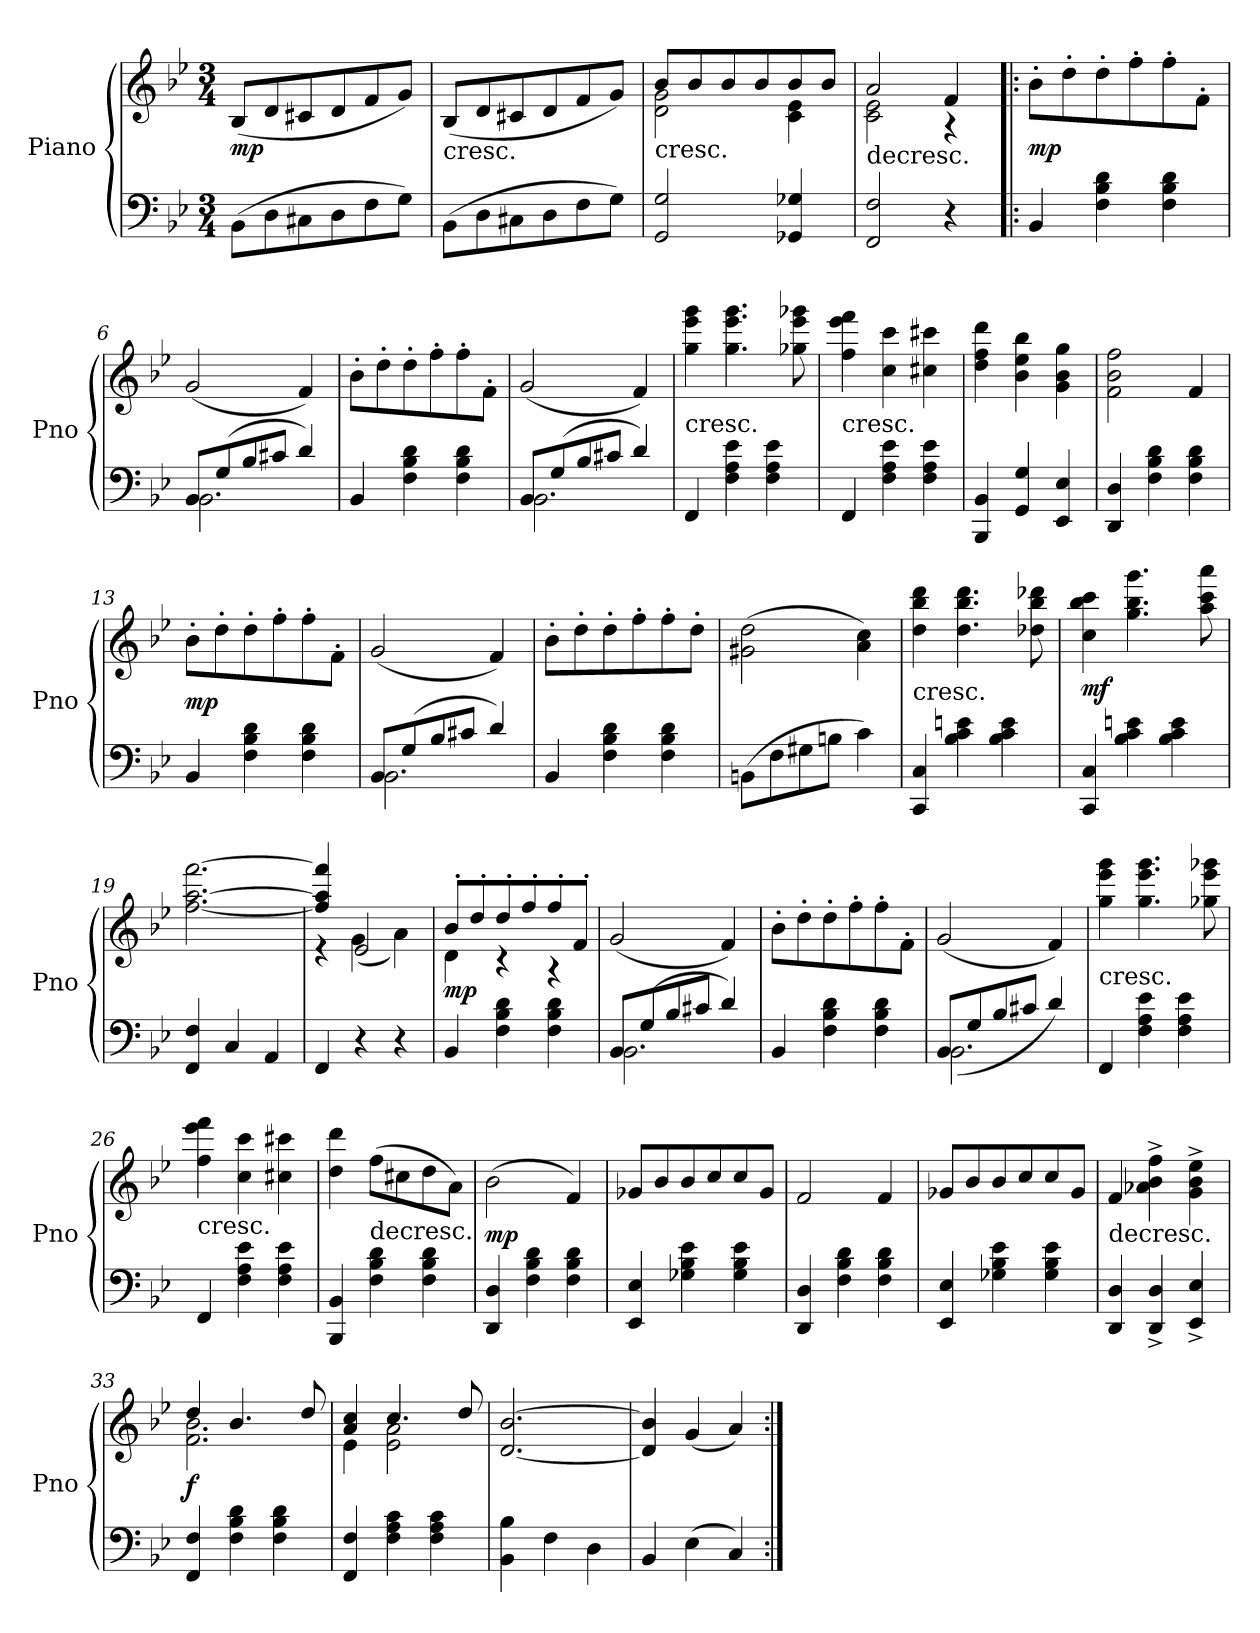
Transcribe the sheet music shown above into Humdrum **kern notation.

**kern	**kern	**dynam
*part1	*part1	*part1
*staff2	*staff1	*staff1/2
*I"Piano	*	*
*I'Pno	*	*
*clefF4	*clefG2	*
*k[b-e-]	*k[b-e-]	*
*M3/4	*M3/4	*
*MM132	*MM132	*
=1	=1	=1
(8BB-L	(8B-L	mp
8D	8d	.
8C#X	8c#X	.
8D	8d	.
8F	8f	.
8GJ)	8gJ)	.
=2	=2	=2
!	!LO:TX:c:t=cresc.	!
(8BB-L	(8B-L	.
8D	8d	.
8C#X	8c#X	.
8D	8d	.
8F	8f	.
8GJ)	8gJ)	.
=3	=3	=3
*	*^	*
!	!LO:TX:c:t=cresc.	!	!
2GG 2G	8b-L	2d 2g	.
.	8b-	.	.
.	8b-	.	.
.	8b-	.	.
4GG-X 4G-X	8b-	4c 4e-	.
.	8b-J	.	.
=4	=4	=4	=4
!	!LO:TX:c:t=decresc.	!	!
2FF 2F	2a	2c 2e-	.
4r	4f	4r	.
*	*v	*v	*
=5!|:	=5!|:	=5!|:
4BB-	8b-'L	mp
.	8dd'	.
4F 4B- 4d	8dd'	.
.	8ff'	.
4F 4B- 4d	8ff'	.
.	8f'J	.
=6	=6	=6
*^	*	*
8BB-L	2.BB-	(2g	.
(8G	.	.	.
8B-	.	.	.
8c#XJ	.	.	.
4d)	.	4f)	.
*v	*v	*	*
=7	=7	=7
4BB-	8b-'L	.
.	8dd'	.
4F 4B- 4d	8dd'	.
.	8ff'	.
4F 4B- 4d	8ff'	.
.	8f'J	.
=8	=8	=8
*^	*	*
8BB-L	2.BB-	(2g	.
(8G	.	.	.
8B-	.	.	.
8c#XJ	.	.	.
4d)	.	4f)	.
*v	*v	*	*
=9	=9	=9
!	!LO:TX:c:t=cresc.	!
4FF	4gg 4eee- 4ggg	.
4F 4A 4e-	4.gg 4.eee- 4.ggg	.
4F 4A 4e-	.	.
.	8gg-X 8eee- 8ggg-X	.
=10	=10	=10
!	!LO:TX:c:t=cresc.	!
4FF	4ff 4eee- 4fff	.
4F 4A 4e-	4cc 4ccc	.
4F 4A 4e-	4cc#X 4ccc#X	.
=11	=11	=11
4BBB- 4BB-	4dd 4ff 4ddd	.
4GG 4G	4b- 4ee- 4bb-	.
4EE- 4E-	4g 4b- 4gg	.
=12	=12	=12
4DD 4D	2f 2b- 2ff	.
4F 4B- 4d	.	.
4F 4B- 4d	4f	.
=13	=13	=13
4BB-	8b-'L	mp
.	8dd'	.
4F 4B- 4d	8dd'	.
.	8ff'	.
4F 4B- 4d	8ff'	.
.	8f'J	.
=14	=14	=14
*^	*	*
8BB-L	2.BB-	(2g	.
(8G	.	.	.
8B-	.	.	.
8c#XJ	.	.	.
4d)	.	4f)	.
*v	*v	*	*
=15	=15	=15
4BB-	8b-'L	.
.	8dd'	.
4F 4B- 4d	8dd'	.
.	8ff'	.
4F 4B- 4d	8ff'	.
.	8dd'J	.
=16	=16	=16
(8BBnL	(2g#X 2dd	.
8F	.	.
8G#X	.	.
8BnJ	.	.
4c)	4a 4cc)	.
=17	=17	=17
!	!LO:TX:c:t=cresc.	!
4CC 4C	4dd 4bb- 4ddd	.
4B- 4c 4en	4.dd 4.bb- 4.ddd	.
4B- 4c 4e	.	.
.	8dd-X 8bb- 8ddd-X	.
=18	=18	=18
4CC 4C	4cc 4bb- 4ccc	mf
4B- 4c 4en	4.gg 4.bb- 4.ggg	.
4B- 4c 4e	.	.
.	8aa 8ccc 8aaa	.
=19	=19	=19
4FF 4F	[2.ff [2.aa [2.fff	.
4C	.	.
4AA	.	.
=20	=20	=20
*	*^	*
4FF	4ff] 4aa] 4fff]	4r	.
4r	2e-	(4g	.
4r	.	4a)	.
=21	=21	=21	=21
4BB-	8b-'L	4d	mp
.	8dd'	.	.
4F 4B- 4d	8dd'	4r	.
.	8ff'	.	.
4F 4B- 4d	8ff'	4r	.
.	8f'J	.	.
*	*v	*v	*
=22	=22	=22
*^	*	*
8BB-L	2.BB-	(2g	.
(8G	.	.	.
8B-	.	.	.
8c#XJ	.	.	.
4d)	.	4f)	.
*v	*v	*	*
=23	=23	=23
4BB-	8b-'L	.
.	8dd'	.
4F 4B- 4d	8dd'	.
.	8ff'	.
4F 4B- 4d	8ff'	.
.	8f'J	.
=24	=24	=24
*^	*	*
8BB-L	(2.BB-	(2g	.
8G	.	.	.
8B-	.	.	.
8c#XJ	.	.	.
4d)	.	4f)	.
*v	*v	*	*
=25	=25	=25
!	!LO:TX:c:t=cresc.	!
4FF	4gg 4eee- 4ggg	.
4F 4A 4e-	4.gg 4.eee- 4.ggg	.
4F 4A 4e-	.	.
.	8gg-X 8eee- 8ggg-X	.
=26	=26	=26
!	!LO:TX:c:t=cresc.	!
4FF	4ff 4eee- 4fff	.
4F 4A 4e-	4cc 4ccc	.
4F 4A 4e-	4cc#X 4ccc#X	.
=27	=27	=27
4BBB- 4BB-	4dd 4ddd	.
!	!LO:TX:c:t=decresc.	!
4F 4B- 4d	(8ffL	.
.	8cc#X	.
4F 4B- 4d	8dd	.
.	8aJ)	.
=28	=28	=28
4DD 4D	(2b-	mp
4F 4B- 4d	.	.
4F 4B- 4d	4f)	.
=29	=29	=29
4EE- 4E-	8g-XL	.
.	8b-	.
4G-X 4B- 4e-	8b-	.
.	8cc	.
4G- 4B- 4e-	8cc	.
.	8g-J	.
=30	=30	=30
4DD 4D	2f	.
4F 4B- 4d	.	.
4F 4B- 4d	4f	.
=31	=31	=31
4EE- 4E-	8g-XL	.
.	8b-	.
4G-X 4B- 4e-	8b-	.
.	8cc	.
4G- 4B- 4e-	8cc	.
.	8g-J	.
=32	=32	=32
!	!LO:TX:c:t=decresc.	!
4DD 4D	4f	.
4DD^ 4D^	4a-X^ 4b-^ 4ff^	.
4EE-^ 4E-^	4g^ 4b-^ 4ee-^	.
=33	=33	=33
*	*^	*
4FF 4F	4dd	2.f 2.b-	f
4F 4B- 4d	4.b-	.	.
4F 4B- 4d	.	.	.
.	8dd	.	.
=34	=34	=34	=34
4FF 4F	4a 4cc	4e-	.
4F 4A 4c	4.cc	2e- 2a	.
4F 4A 4c	.	.	.
.	8dd	.	.
*	*v	*v	*
=35	=35	=35
4BB- 4B-	[2.d [2.b-	.
4F	.	.
4D	.	.
=36	=36	=36
4BB-	4d] 4b-]	.
(4E-	(4g	.
4C)	4a)	.
=:|!	=:|!	=:|!
*-	*-	*-
